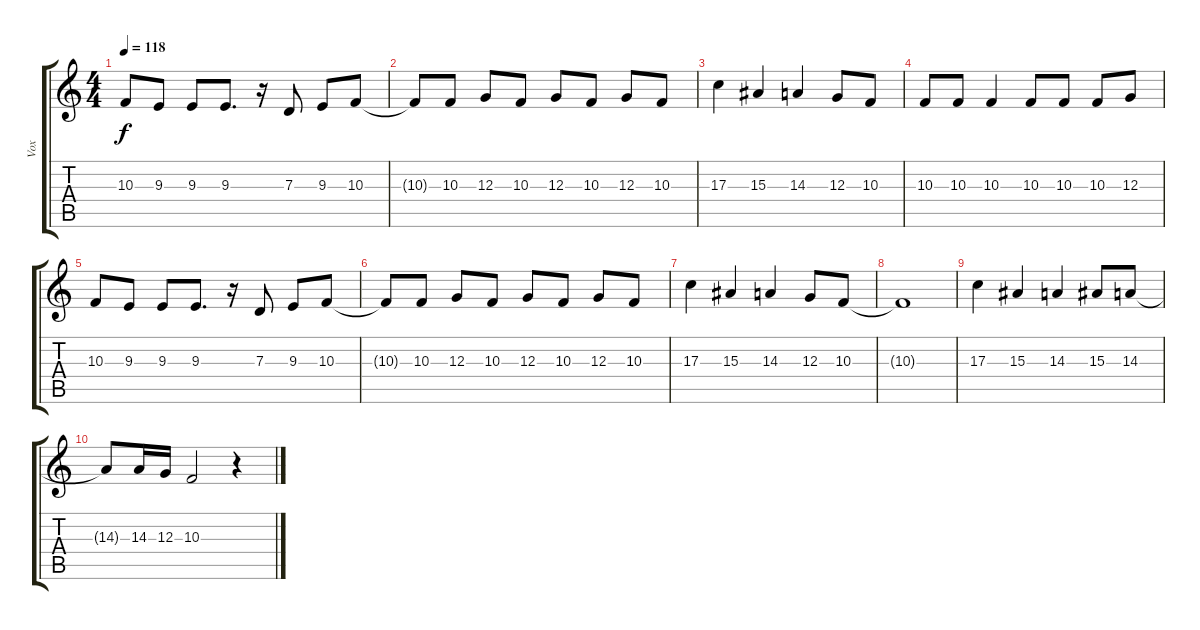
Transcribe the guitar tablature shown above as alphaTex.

\track ("Vox" "Vox") {instrument lead6voice}
\staff {score tabs}
\tuning (E4 B3 G3 D3 A2 D2) {hide}
\ts (4 4)
\tempo 118
\clef g2
\ks c
10.3.8{dy f} 9.3.8 9.3.8 9.3.8{d} r.16 7.3.8 9.3.8 10.3.8 |
10.3{t}.8 10.3.8 12.3.8 10.3.8 12.3.8 10.3.8 12.3.8 10.3.8 |
17.3.4 15.3.4 14.3.4 12.3.8 10.3.8 |
10.3.8{volume 16} 10.3.8 10.3.4 10.3.8 10.3.8 10.3.8 12.3.8 |
10.3.8 9.3.8 9.3.8 9.3.8{d} r.16 7.3.8 9.3.8 10.3.8 |
10.3{t}.8 10.3.8 12.3.8 10.3.8 12.3.8 10.3.8 12.3.8 10.3.8 |
17.3.4 15.3.4 14.3.4 12.3.8 10.3.8 |
10.3{t}.1 |
17.3.4 15.3.4 14.3.4 15.3.8 14.3.8 |
14.3{t}.8 14.3.16 12.3.16 10.3.2 r.4
